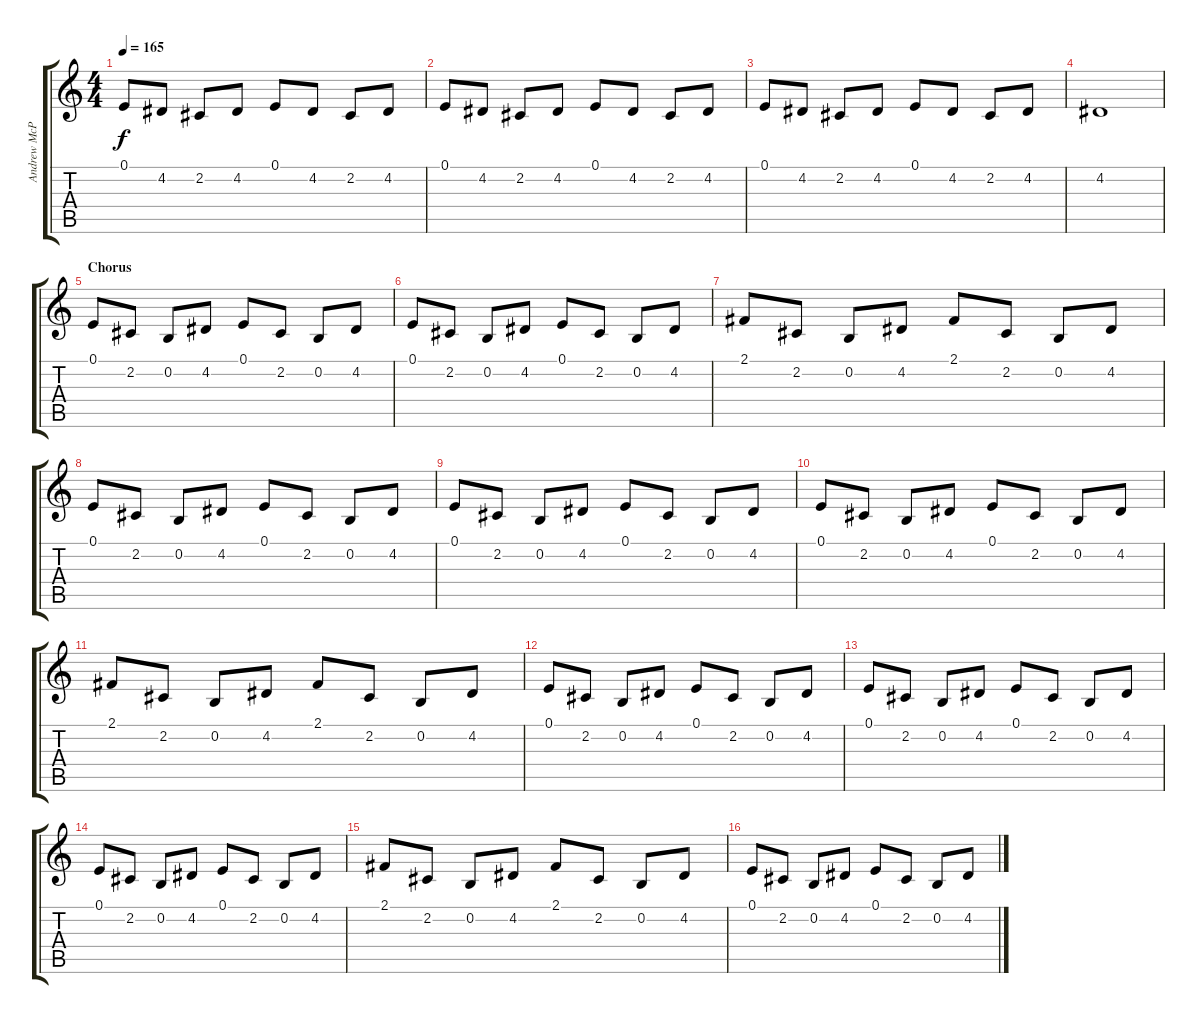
\track ("Andrew McPauls (Keyb)" "Andrew McP") {instrument harpsichord}
\staff {score tabs}
\tuning (E4 B3 G3 D3 A2 E2) {hide}
\ts (4 4)
\tempo 165
\clef g2
\ks c
0.1.8{dy f} 4.2.8 2.2.8 4.2.8 0.1.8 4.2.8 2.2.8 4.2.8 |
0.1.8 4.2.8 2.2.8 4.2.8 0.1.8 4.2.8 2.2.8 4.2.8 |
0.1.8 4.2.8 2.2.8 4.2.8 0.1.8 4.2.8 2.2.8 4.2.8 |
4.2.1 |
\section ("" "Chorus")
0.1.8 2.2.8 0.2.8 4.2.8 0.1.8 2.2.8 0.2.8 4.2.8 |
0.1.8 2.2.8 0.2.8 4.2.8 0.1.8 2.2.8 0.2.8 4.2.8 |
2.1.8 2.2.8 0.2.8 4.2.8 2.1.8 2.2.8 0.2.8 4.2.8 |
0.1.8 2.2.8 0.2.8 4.2.8 0.1.8 2.2.8 0.2.8 4.2.8 |
0.1.8 2.2.8 0.2.8 4.2.8 0.1.8 2.2.8 0.2.8 4.2.8 |
0.1.8 2.2.8 0.2.8 4.2.8 0.1.8 2.2.8 0.2.8 4.2.8 |
2.1.8 2.2.8 0.2.8 4.2.8 2.1.8 2.2.8 0.2.8 4.2.8 |
0.1.8 2.2.8 0.2.8 4.2.8 0.1.8 2.2.8 0.2.8 4.2.8 |
0.1.8 2.2.8 0.2.8 4.2.8 0.1.8 2.2.8 0.2.8 4.2.8 |
0.1.8 2.2.8 0.2.8 4.2.8 0.1.8 2.2.8 0.2.8 4.2.8 |
2.1.8 2.2.8 0.2.8 4.2.8 2.1.8 2.2.8 0.2.8 4.2.8 |
0.1.8 2.2.8 0.2.8 4.2.8 0.1.8 2.2.8 0.2.8 4.2.8
